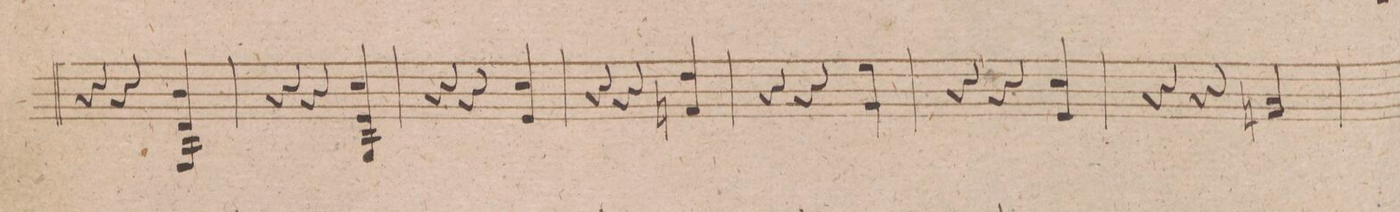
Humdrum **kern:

**kern	**dynam
*I"Violino 2do	*
*clefG2	*
*k[f#]	*
*met(c|)	*
*M3/4	*
4r	.
4r	.
4b/ 4d/ 4G/	.
=211	=211
4r	.
4r	.
4cc/ 4e/ 4G/	.
=212	=212
4r	.
4r	.
4cc/ 4e/	.
=213	=213
4r	.
4r	.
4dd/ 4fn/	.
=214	=214
4r	.
4r	.
4ee\ 4g\	.
=215	=215
4r	.
4r	.
4cc/ 4e/	.
=216	=216
4r	.
4r	.
4a/ 4fn/	.
=217	=217
*-	*-
